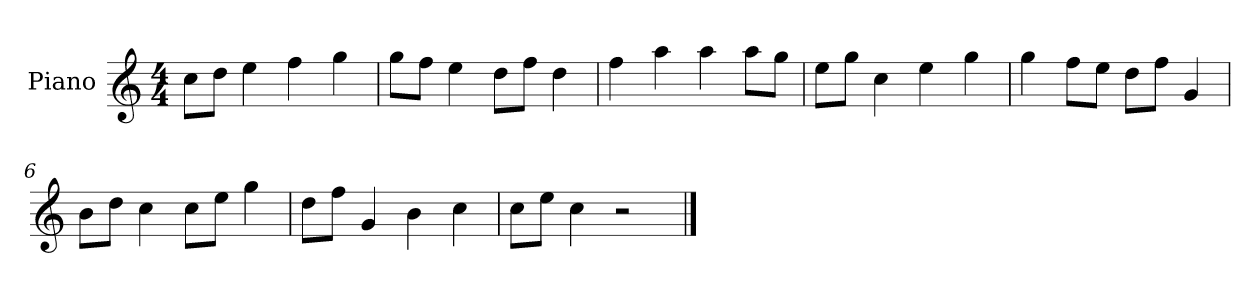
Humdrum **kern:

**kern
*part1
*staff1
*I"Piano
*I'P-no
*clefG2
*k[]
*M4/4
*MM90
=1
8cc\L
8dd\J
4ee\
4ff\
4gg\
=2
8gg\L
8ff\J
4ee\
8dd\L
8ff\J
4dd\
=3
4ff\
4aa\
4aa\
8aa\L
8gg\J
=4
8ee\L
8gg\J
4cc\
4ee\
4gg\
=5
4gg\
8ff\L
8ee\J
8dd\L
8ff\J
4g/
=6
8b\L
8dd\J
4cc\
8cc\L
8ee\J
4gg\
!!LO:LB:g=z
=7
8dd\L
8ff\J
4g/
4b\
4cc\
=8
8cc\L
8ee\J
4cc\
2r
==
*-
